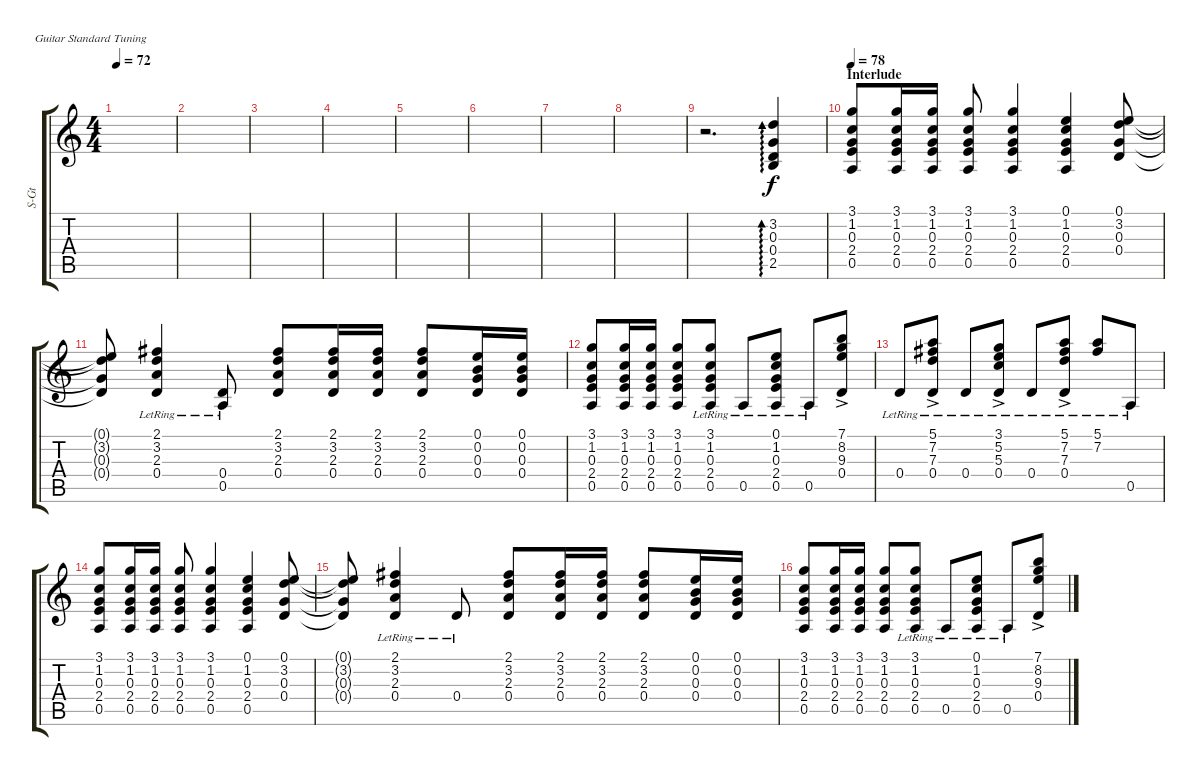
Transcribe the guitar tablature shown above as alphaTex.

\defaultSystemsLayout 4
\bracketExtendMode groupsimilarinstruments
\otherSystemsTrackNameOrientation horizontal
\track ("Picked Acoustic (Page)" "S-Gt") {mute instrument acousticguitarsteel}
\staff {score tabs}
\tuning (E4 B3 G3 D3 A2 E2)
\ts (4 4)
\tempo 72
\clef g2
\ks c
|
|
|
|
|
|
|
|
r.2{d beam Down} (2.5 0.4 0.3 3.2).4{ad 0 beam Up} |
\section ("" "Interlude ")
\tempo 78
(3.1 1.2 0.3 2.4 0.5).8{beam Up} (3.1 1.2 0.3 2.4 0.5).16{beam Up} (3.1 1.2 0.3 2.4 0.5).16{beam Up} (3.1 1.2 0.3 2.4 0.5).8{beam Up} (3.1 1.2 0.3 2.4 0.5).4{beam Up} (0.1 1.2 0.3 2.4 0.5).4{beam Up} (0.1 3.2 0.3 0.4).8{beam Up} |
(0.4{t} 0.3{t} 3.2{t} 0.1{t}).8{beam Up} (2.1{lr acc #} 3.2{lr} 2.3{lr} 0.4{lr}).4{beam Up} (0.4{lr} 0.5{lr}).8{beam Up} (0.4 2.3 3.2 2.1{acc #}).8{beam Up} (0.4 2.3 3.2 2.1{acc #}).16{beam Up} (0.4 2.3 3.2 2.1{acc #}).16{beam Up} (0.4 2.3 3.2 2.1{acc #}).8{beam Up} (0.4 0.3 0.2 0.1).16{beam Up} (0.4 0.3 0.2 0.1).16{beam Up} |
(3.1 1.2 0.3 2.4 0.5).8{beam Up} (3.1 1.2 0.3 2.4 0.5).16{beam Up} (3.1 1.2 0.3 2.4 0.5).16{beam Up} (3.1 1.2 0.3 2.4 0.5).8{beam Up} (3.1{lr} 1.2{lr} 0.3{lr} 2.4{lr} 0.5{lr}).8{beam Up} 0.5{lr}.8{beam Up} (0.1{lr} 0.5{lr} 2.4{lr} 0.3{lr} 1.2{lr}).8{beam Up} 0.5{lr}.8{beam Up} (7.1{ac} 8.2{ac} 9.3{ac} 0.4{ac}).8{beam Up} |
0.4{lr}.8{beam Up} (0.4{ac lr} 5.1{ac lr} 7.2{ac lr acc #} 7.3{ac lr}).8{beam Up} 0.4{lr}.8{beam Up} (0.4{ac lr} 3.1{ac lr} 5.2{ac lr} 5.3{ac lr}).8{beam Up} 0.4{lr}.8{beam Up} (0.4{ac lr} 7.3{ac lr} 7.2{ac lr acc #} 5.1{ac lr}).8{beam Up} (7.2{lr acc #} 5.1{lr}).8{beam Up} 0.5{lr}.8{beam Up} |
(3.1 1.2 0.3 2.4 0.5).8{beam Up} (3.1 1.2 0.3 2.4 0.5).16{beam Up} (3.1 1.2 0.3 2.4 0.5).16{beam Up} (3.1 1.2 0.3 2.4 0.5).8{beam Up} (3.1 1.2 0.3 2.4 0.5).4{beam Up} (0.1 1.2 0.3 2.4 0.5).4{beam Up} (0.1 3.2 0.3 0.4).8{beam Up} |
(0.4{t} 0.3{t} 3.2{t} 0.1{t}).8{beam Up} (2.1{lr acc #} 3.2{lr} 2.3{lr} 0.4{lr}).4{beam Up} 0.4{lr}.8{beam Up} (0.4 2.3 3.2 2.1{acc #}).8{beam Up} (0.4 2.3 3.2 2.1{acc #}).16{beam Up} (0.4 2.3 3.2 2.1{acc #}).16{beam Up} (0.4 2.3 3.2 2.1{acc #}).8{beam Up} (0.4 0.3 0.2 0.1).16{beam Up} (0.4 0.3 0.2 0.1).16{beam Up} |
(3.1 1.2 0.3 2.4 0.5).8{beam Up} (3.1 1.2 0.3 2.4 0.5).16{beam Up} (3.1 1.2 0.3 2.4 0.5).16{beam Up} (3.1 1.2 0.3 2.4 0.5).8{beam Up} (3.1{lr} 1.2{lr} 0.3{lr} 2.4{lr} 0.5{lr}).8{beam Up} 0.5{lr}.8{beam Up} (0.1{lr} 0.5{lr} 2.4{lr} 0.3{lr} 1.2{lr}).8{beam Up} 0.5{lr}.8{beam Up} (7.1{ac} 8.2{ac} 9.3{ac} 0.4{ac}).8{beam Up}
